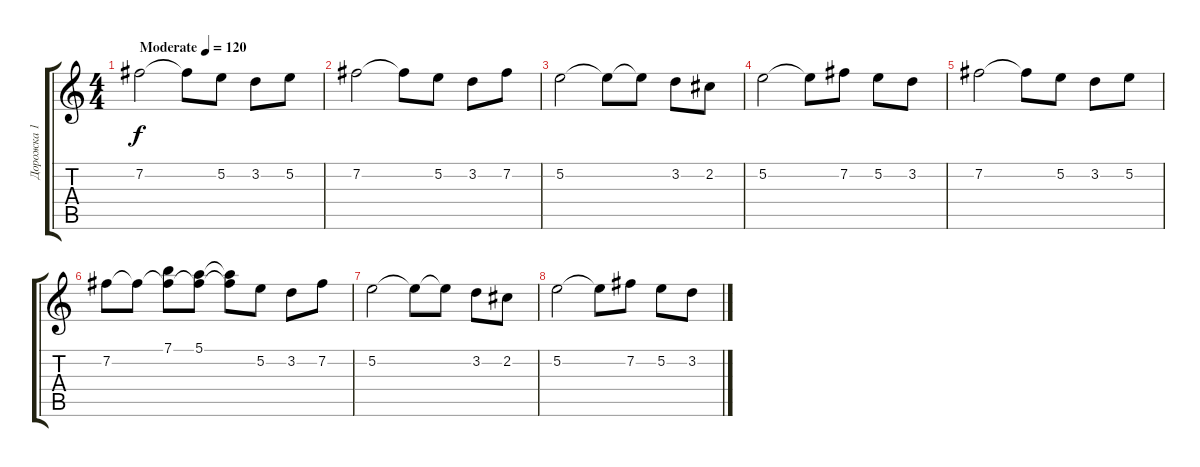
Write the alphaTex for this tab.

\track ("Дорожка 1" "Дорожка 1") {instrument acousticguitarsteel}
\staff {score tabs}
\tuning (E4 B3 G3 D3 A2 E2) {hide}
\ts (4 4)
\tempo (120 "Moderate")
\clef g2
\ks c
7.2.2{dy f instrument acousticguitarsteel} 7.2{t}.8 5.2.8 3.2.8 5.2.8 |
7.2.2 7.2{t}.8 5.2.8 3.2.8 7.2.8 |
5.2.2 5.2{t}.8 5.2{t}.8 3.2.8 2.2.8 |
5.2.2 5.2{t}.8 7.2.8 5.2.8 3.2.8 |
7.2.2 7.2{t}.8 5.2.8 3.2.8 5.2.8 |
7.2.8 7.2{t}.8 (7.1 7.2{t}).8 (5.1 7.2{t}).8 (5.1{t} 7.2{t}).8 5.2.8 3.2.8 7.2.8 |
5.2.2 5.2{t}.8 5.2{t}.8 3.2.8 2.2.8 |
5.2.2 5.2{t}.8 7.2.8 5.2.8 3.2.8
